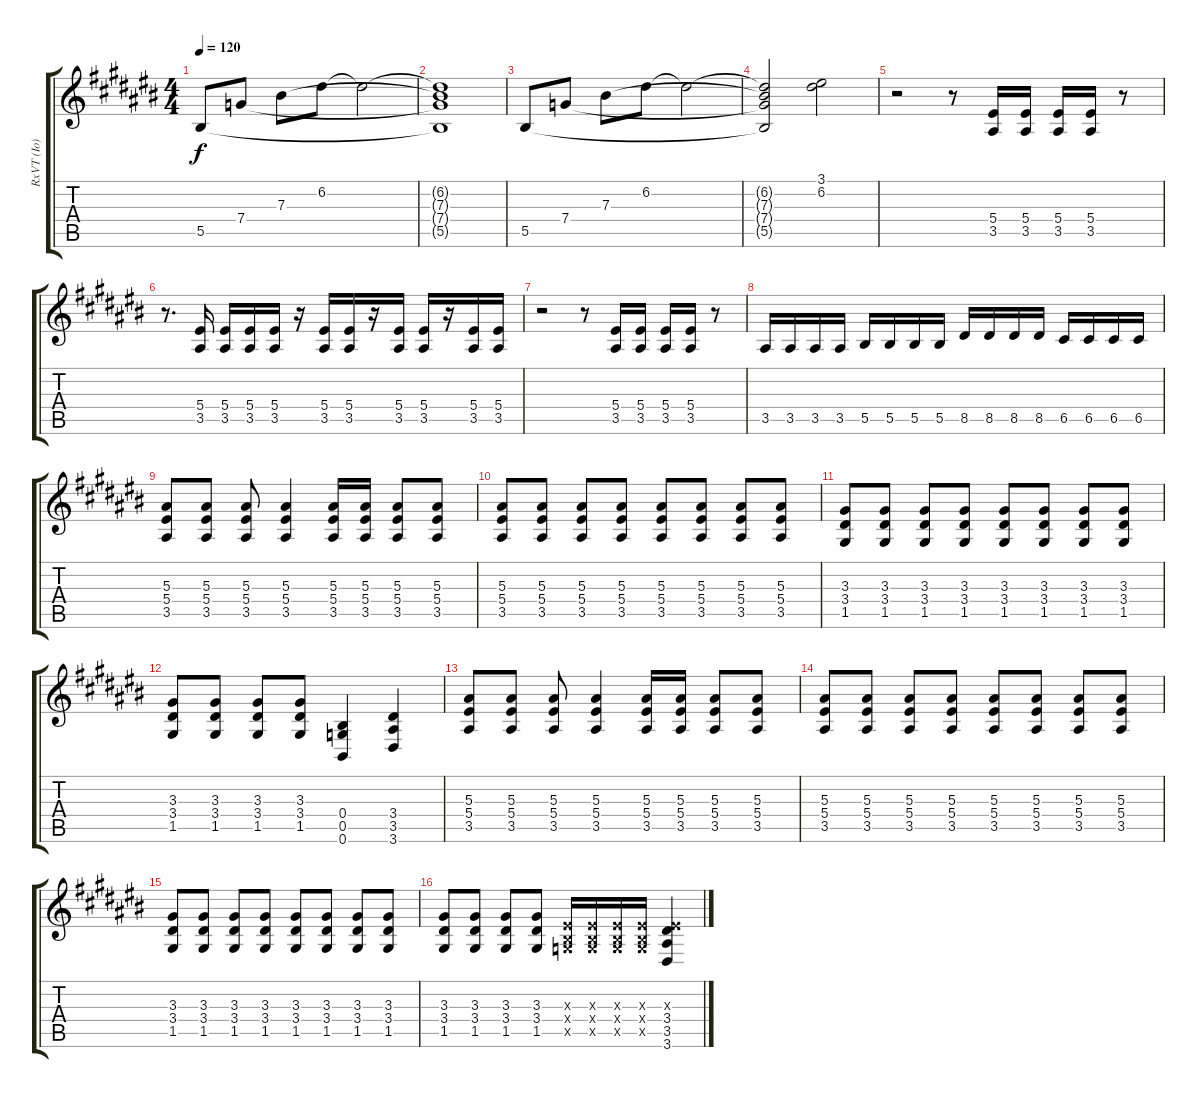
\track ("RxVT (Io)" "RxVT (Io)") {instrument acousticguitarnylon}
\staff {score tabs}
\tuning (D4 A3 F3 C3 G2 C2) {hide}
\ts (4 4)
\tempo 120
\clef g2
\ks c#
5.5.8{dy f volume 9 instrument electricguitarclean} 7.4.8 7.3.8 6.2.8 6.2{t}.2 |
(6.2{t} 7.3{t} 7.4{t} 5.5{t}).1 |
5.5.8{volume 9 instrument electricguitarclean} 7.4.8 7.3.8 6.2.8 6.2{t}.2 |
(6.2{t} 7.3{t} 7.4{t} 5.5{t}).2 (3.1 6.2).2 |
r.2 r.8 (5.4 3.5).16{volume 12 instrument overdrivenguitar} (5.4 3.5).16 (5.4 3.5).16 (5.4 3.5).16 r.8 |
r.8{d} (5.4 3.5).16 (5.4 3.5).16 (5.4 3.5).16 (5.4 3.5).16 r.16 (5.4 3.5).16 (5.4 3.5).16 r.16 (5.4 3.5).16 (5.4 3.5).16 r.16 (5.4 3.5).16 (5.4 3.5).16 |
r.2 r.8 (5.4 3.5).16{volume 12 instrument overdrivenguitar} (5.4 3.5).16 (5.4 3.5).16 (5.4 3.5).16 r.8 |
3.5.16 3.5.16 3.5.16 3.5.16 5.5.16 5.5.16 5.5.16 5.5.16 8.5.16 8.5.16 8.5.16 8.5.16 6.5.16 6.5.16 6.5.16 6.5.16 |
\section ("" "")
(5.3 5.4 3.5).8{instrument distortionguitar} (5.3 5.4 3.5).8 (5.3 5.4 3.5).8 (5.3 5.4 3.5).4 (5.3 5.4 3.5).16 (5.3 5.4 3.5).16 (5.3 5.4 3.5).8 (5.3 5.4 3.5).8 |
(5.3 5.4 3.5).8 (5.3 5.4 3.5).8 (5.3 5.4 3.5).8 (5.3 5.4 3.5).8 (5.3 5.4 3.5).8 (5.3 5.4 3.5).8 (5.3 5.4 3.5).8 (5.3 5.4 3.5).8 |
(3.3 3.4 1.5).8 (3.3 3.4 1.5).8 (3.3 3.4 1.5).8 (3.3 3.4 1.5).8 (3.3 3.4 1.5).8 (3.3 3.4 1.5).8 (3.3 3.4 1.5).8 (3.3 3.4 1.5).8 |
(3.3 3.4 1.5).8 (3.3 3.4 1.5).8 (3.3 3.4 1.5).8 (3.3 3.4 1.5).8 (0.4 0.5 0.6).4 (3.4 3.5 3.6).4 |
(5.3 5.4 3.5).8{instrument distortionguitar} (5.3 5.4 3.5).8 (5.3 5.4 3.5).8 (5.3 5.4 3.5).4 (5.3 5.4 3.5).16 (5.3 5.4 3.5).16 (5.3 5.4 3.5).8 (5.3 5.4 3.5).8 |
(5.3 5.4 3.5).8 (5.3 5.4 3.5).8 (5.3 5.4 3.5).8 (5.3 5.4 3.5).8 (5.3 5.4 3.5).8 (5.3 5.4 3.5).8 (5.3 5.4 3.5).8 (5.3 5.4 3.5).8 |
(3.3 3.4 1.5).8 (3.3 3.4 1.5).8 (3.3 3.4 1.5).8 (3.3 3.4 1.5).8 (3.3 3.4 1.5).8 (3.3 3.4 1.5).8 (3.3 3.4 1.5).8 (3.3 3.4 1.5).8 |
(3.3 3.4 1.5).8 (3.3 3.4 1.5).8 (3.3 3.4 1.5).8 (3.3 3.4 1.5).8 (0.3{x} 0.4{x} 0.5{x}).16 (0.3{x} 0.4{x} 0.5{x}).16 (0.3{x} 0.4{x} 0.5{x}).16 (0.3{x} 0.4{x} 0.5{x}).16 (0.3{x} 3.4 3.5 3.6).4
